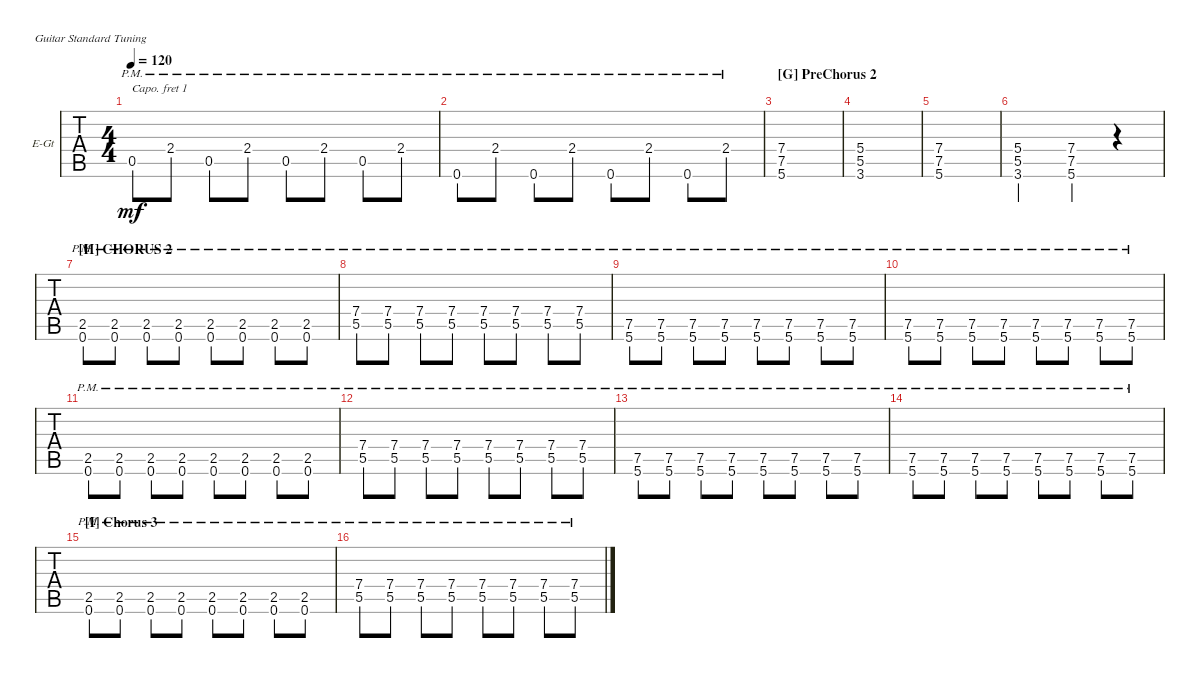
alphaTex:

\bracketExtendMode groupsimilarinstruments
\firstSystemTrackNameOrientation horizontal
\otherSystemsTrackNameOrientation horizontal
\track ("Electric Guitar" "E-Gt") {instrument overdrivenguitar}
\staff {tabs}
\capo 1
\tuning (E4 B3 G3 D3 A2 E2)
\ts (4 4)
\tempo 120
\clef g2
\ks f
0.5{pm}.8{dy mf} 2.4{pm}.8 0.5{pm}.8 2.4{pm}.8 0.5{pm}.8 2.4{pm}.8 0.5{pm}.8 2.4{pm}.8 |
0.6{pm}.8 2.4{pm}.8 0.6{pm}.8 2.4{pm}.8 0.6{pm}.8 2.4{pm}.8 0.6{pm}.8 2.4{pm}.8 |
\section ("G" "PreChorus 2")
(5.6 7.5 7.4).1 |
(3.6 5.5 5.4).1 |
(5.6 7.5 7.4).1 |
(3.6 5.5 5.4).2 (5.6 7.5 7.4{ac st}).4 r.4 |
\section ("H" "CHORUS 2")
(0.6{pm} 2.5{pm}).8 (2.5{pm} 0.6{pm}).8 (0.6{pm} 2.5{pm}).8 (2.5{pm} 0.6{pm}).8 (0.6{pm} 2.5{pm}).8 (2.5{pm} 0.6{pm}).8 (0.6{pm} 2.5{pm}).8 (2.5{pm} 0.6{pm}).8 |
(5.5{pm} 7.4{pm}).8 (7.4{pm} 5.5{pm}).8 (5.5{pm} 7.4{pm}).8 (7.4{pm} 5.5{pm}).8 (5.5{pm} 7.4{pm}).8 (7.4{pm} 5.5{pm}).8 (5.5{pm} 7.4{pm}).8 (7.4{pm} 5.5{pm}).8 |
(5.6{pm} 7.5{pm}).8 (7.5{pm} 5.6{pm}).8 (5.6{pm} 7.5{pm}).8 (7.5{pm} 5.6{pm}).8 (5.6{pm} 7.5{pm}).8 (7.5{pm} 5.6{pm}).8 (5.6{pm} 7.5{pm}).8 (7.5{pm} 5.6{pm}).8 |
(5.6{pm} 7.5{pm}).8 (7.5{pm} 5.6{pm}).8 (5.6{pm} 7.5{pm}).8 (7.5{pm} 5.6{pm}).8 (5.6{pm} 7.5{pm}).8 (7.5{pm} 5.6{pm}).8 (5.6{pm} 7.5{pm}).8 (7.5{pm} 5.6{pm}).8 |
(0.6{pm} 2.5{pm}).8 (2.5{pm} 0.6{pm}).8 (0.6{pm} 2.5{pm}).8 (2.5{pm} 0.6{pm}).8 (0.6{pm} 2.5{pm}).8 (2.5{pm} 0.6{pm}).8 (0.6{pm} 2.5{pm}).8 (2.5{pm} 0.6{pm}).8 |
(5.5{pm} 7.4{pm}).8 (7.4{pm} 5.5{pm}).8 (5.5{pm} 7.4{pm}).8 (7.4{pm} 5.5{pm}).8 (5.5{pm} 7.4{pm}).8 (7.4{pm} 5.5{pm}).8 (5.5{pm} 7.4{pm}).8 (7.4{pm} 5.5{pm}).8 |
(5.6{pm} 7.5{pm}).8 (7.5{pm} 5.6{pm}).8 (5.6{pm} 7.5{pm}).8 (7.5{pm} 5.6{pm}).8 (5.6{pm} 7.5{pm}).8 (7.5{pm} 5.6{pm}).8 (5.6{pm} 7.5{pm}).8 (7.5{pm} 5.6{pm}).8 |
(5.6{pm} 7.5{pm}).8 (7.5{pm} 5.6{pm}).8 (5.6{pm} 7.5{pm}).8 (7.5{pm} 5.6{pm}).8 (5.6{pm} 7.5{pm}).8 (7.5{pm} 5.6{pm}).8 (5.6{pm} 7.5{pm}).8 (7.5{pm} 5.6{pm}).8 |
\section ("I" "Chorus 3")
(0.6{pm} 2.5{pm}).8 (2.5{pm} 0.6{pm}).8 (0.6{pm} 2.5{pm}).8 (2.5{pm} 0.6{pm}).8 (0.6{pm} 2.5{pm}).8 (2.5{pm} 0.6{pm}).8 (0.6{pm} 2.5{pm}).8 (2.5{pm} 0.6{pm}).8 |
(5.5{pm} 7.4{pm}).8 (7.4{pm} 5.5{pm}).8 (5.5{pm} 7.4{pm}).8 (7.4{pm} 5.5{pm}).8 (5.5{pm} 7.4{pm}).8 (7.4{pm} 5.5{pm}).8 (5.5{pm} 7.4{pm}).8 (7.4{pm} 5.5{pm}).8
